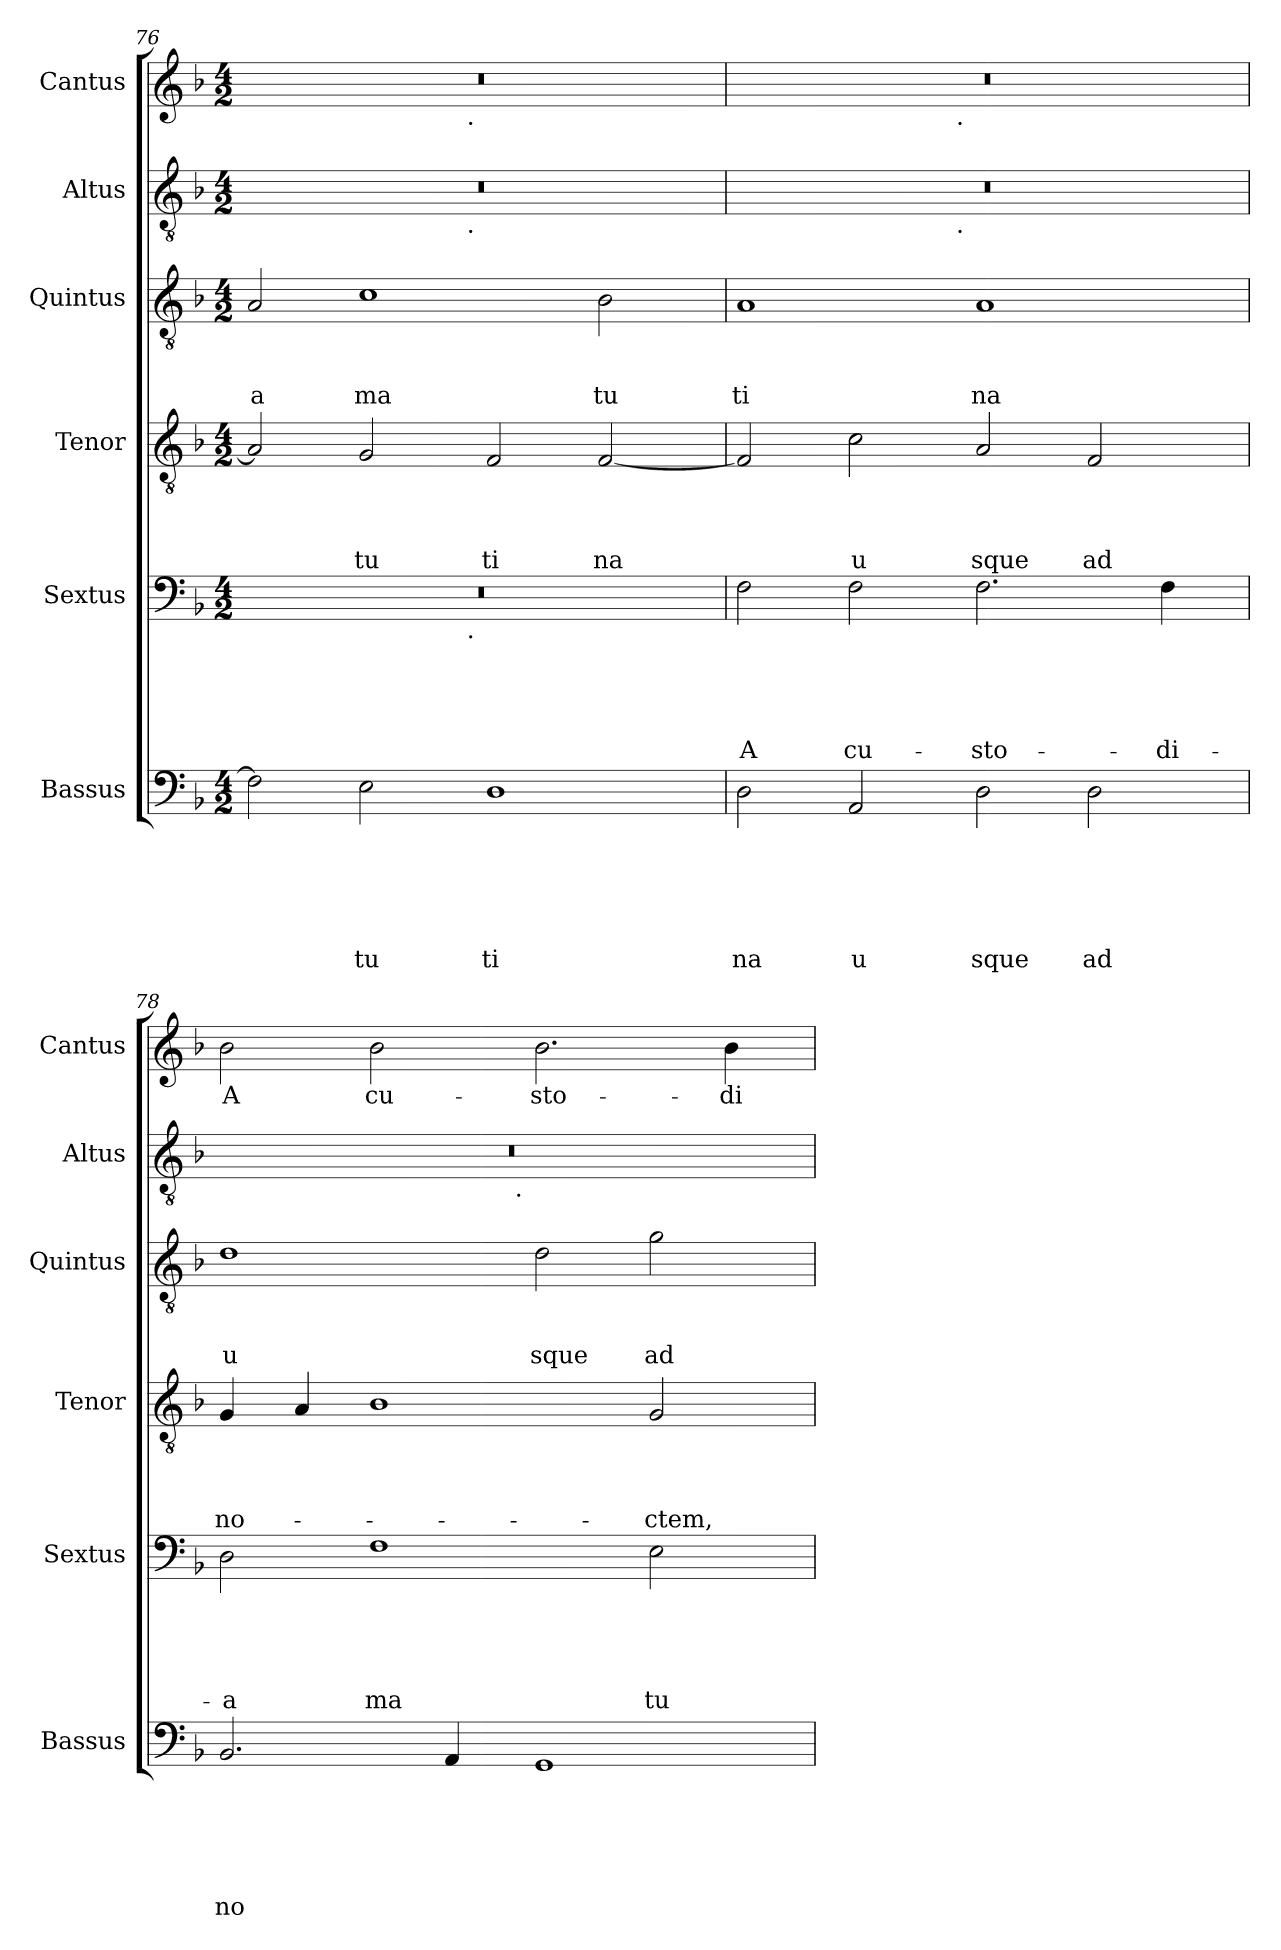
**kern	**text	**text	**text	**text	**text	**text	**kern	**text	**text	**text	**text	**text	**kern	**text	**text	**text	**text	**kern	**text	**text	**text	**kern	**kern	**text
*part6	*part6	*part6	*part6	*part6	*part6	*part6	*part5	*part5	*part5	*part5	*part5	*part5	*part4	*part4	*part4	*part4	*part4	*part3	*part3	*part3	*part3	*part2	*part1	*part1
*staff6	*staff6	*staff6	*staff6	*staff6	*staff6	*staff6	*staff5	*staff5	*staff5	*staff5	*staff5	*staff5	*staff4	*staff4	*staff4	*staff4	*staff4	*staff3	*staff3	*staff3	*staff3	*staff2	*staff1	*staff1
*I"Bassus	*	*	*	*	*	*	*I"Sextus	*	*	*	*	*	*I"Tenor	*	*	*	*	*I"Quintus	*	*	*	*I"Altus	*I"Cantus	*
*I'Bassus	*	*	*	*	*	*	*I'Sextus	*	*	*	*	*	*I'Tenor	*	*	*	*	*I'Quintus	*	*	*	*I'Altus	*I'Cantus	*
*clefF4	*	*	*	*	*	*	*clefF4	*	*	*	*	*	*clefGv2	*	*	*	*	*clefGv2	*	*	*	*clefGv2	*clefG2	*
*k[b-]	*	*	*	*	*	*	*k[b-]	*	*	*	*	*	*k[b-]	*	*	*	*	*k[b-]	*	*	*	*k[b-]	*k[b-]	*
*F:	*	*	*	*	*	*	*F:	*	*	*	*	*	*F:	*	*	*	*	*F:	*	*	*	*F:	*F:	*
*M4/2	*	*	*	*	*	*	*M4/2	*	*	*	*	*	*M4/2	*	*	*	*	*M4/2	*	*	*	*M4/2	*M4/2	*
=76	=76	=76	=76	=76	=76	=76	=76	=76	=76	=76	=76	=76	=76	=76	=76	=76	=76	=76	=76	=76	=76	=76	=76	=76
!	!	!	!	!	!	!	!	!	!	!	!	!	!	!	!	!	!	!	!	!	!LO:LY:b	!	!	!
*	*	*	*	*	*	*	*^	*	*	*	*	*	*	*	*	*	*	*	*	*	*	*^	*^	*
2F\]	.	.	.	.	.	.	0r	2ryy	.	.	.	.	.	2A/]	.	.	.	.	2A/	.	.	a	0r	2ryy	0r	2ryy	.
!	!	!	!	!	!	!LO:LY:b	!	!	!	!	!	!	!	!	!	!	!	!LO:LY:b	!	!	!	!LO:LY:b	!	!	!	!	!
2E\	.	.	.	.	.	tu	.	4...ryy	.	.	.	.	.	2G/	.	.	.	tu	1c	.	.	ma	.	4...ryy	.	4...ryy	.
!	!	!	!	!	!	!	!	!	!	!	!	!	!	!	!	!	!	!	!	!	!	!	!	!	!	!LO:TX:b:t=.	!
!	!	!	!	!	!	!	!	!	!	!	!	!	!	!	!	!	!	!	!	!	!	!	!	!LO:TX:b:t=.	!	!	!
!	!	!	!	!	!	!	!	!LO:TX:b:t=.	!	!	!	!	!	!	!	!	!	!	!	!	!	!	!	!	!	!	!
.	.	.	.	.	.	.	.	1ryy	.	.	.	.	.	.	.	.	.	.	.	.	.	.	.	1ryy	.	1ryy	.
!	!	!	!	!	!	!LO:LY:b	!	!	!	!	!	!	!	!	!	!	!	!LO:LY:b	!	!	!	!	!	!	!	!	!
1D	.	.	.	.	.	ti	.	.	.	.	.	.	.	2F/	.	.	.	ti	.	.	.	.	.	.	.	.	.
!	!	!	!	!	!	!	!	!	!	!	!	!	!	!	!	!	!	!LO:LY:b	!	!	!	!LO:LY:b	!	!	!	!	!
.	.	.	.	.	.	.	.	.	.	.	.	.	.	[<2F/	.	.	.	na	2B-\	.	.	tu	.	.	.	.	.
.	.	.	.	.	.	.	.	32ryy	.	.	.	.	.	.	.	.	.	.	.	.	.	.	.	32ryy	.	32ryy	.
=77	=77	=77	=77	=77	=77	=77	=77	=77	=77	=77	=77	=77	=77	=77	=77	=77	=77	=77	=77	=77	=77	=77	=77	=77	=77	=77	=77
!	!	!	!	!	!	!LO:LY:b	!	!	!	!	!	!	!LO:LY:b	!	!	!	!	!	!	!	!	!LO:LY:b	!	!	!	!	!
*	*	*	*	*	*	*	*v	*v	*	*	*	*	*	*	*	*	*	*	*	*	*	*	*	*	*	*	*
2D\	.	.	.	.	.	na	2F\	.	.	.	.	A	2F/]	.	.	.	.	1A	.	.	ti	0r	2ryy	0r	2ryy	.
!	!	!	!	!	!	!LO:LY:b	!	!	!	!	!	!LO:LY:b	!	!	!	!	!LO:LY:b	!	!	!	!	!	!	!	!	!
2AA/	.	.	.	.	.	u	2F\	.	.	.	.	cu-	2c\	.	.	.	u	.	.	.	.	.	4...ryy	.	4...ryy	.
!	!	!	!	!	!	!	!	!	!	!	!	!	!	!	!	!	!	!	!	!	!	!	!	!	!LO:TX:b:t=.	!
!	!	!	!	!	!	!	!	!	!	!	!	!	!	!	!	!	!	!	!	!	!	!	!LO:TX:b:t=.	!	!	!
.	.	.	.	.	.	.	.	.	.	.	.	.	.	.	.	.	.	.	.	.	.	.	1ryy	.	1ryy	.
!	!	!	!	!	!	!LO:LY:b	!	!	!	!	!	!LO:LY:b	!	!	!	!	!LO:LY:b	!	!	!	!LO:LY:b	!	!	!	!	!
2D\	.	.	.	.	.	sque	2.F\	.	.	.	.	-sto-	2A/	.	.	.	sque	1A	.	.	na	.	.	.	.	.
!	!	!	!	!	!	!LO:LY:b	!	!	!	!	!	!	!	!	!	!	!LO:LY:b	!	!	!	!	!	!	!	!	!
2D\	.	.	.	.	.	ad	.	.	.	.	.	.	2F/	.	.	.	ad	.	.	.	.	.	.	.	.	.
!	!	!	!	!	!	!	!	!	!	!	!	!LO:LY:b	!	!	!	!	!	!	!	!	!	!	!	!	!	!
.	.	.	.	.	.	.	4F\	.	.	.	.	-di-	.	.	.	.	.	.	.	.	.	.	.	.	.	.
.	.	.	.	.	.	.	.	.	.	.	.	.	.	.	.	.	.	.	.	.	.	.	32ryy	.	32ryy	.
!!LO:LB:g=z
=78	=78	=78	=78	=78	=78	=78	=78	=78	=78	=78	=78	=78	=78	=78	=78	=78	=78	=78	=78	=78	=78	=78	=78	=78	=78	=78
!	!	!	!	!	!	!LO:LY:b	!	!	!	!	!	!LO:LY:b	!	!	!	!	!LO:LY:b	!	!	!	!LO:LY:b	!	!	!	!	!LO:LY:b
*	*	*	*	*	*	*	*	*	*	*	*	*	*	*	*	*	*	*	*	*	*	*	*	*v	*v	*
2.BB-/	.	.	.	.	.	no	2D\	.	.	.	.	-a	4G/	.	.	.	no-	1d	.	.	u	0r	2ryy	2b-\	A
.	.	.	.	.	.	.	.	.	.	.	.	.	4A/	.	.	.	.	.	.	.	.	.	.	.	.
!	!	!	!	!	!	!	!	!	!	!	!	!LO:LY:b	!	!	!	!	!	!	!	!	!	!	!	!	!LO:LY:b
.	.	.	.	.	.	.	1F	.	.	.	.	ma	1B-	.	.	.	.	.	.	.	.	.	4...ryy	2b-\	cu-
4AA/	.	.	.	.	.	.	.	.	.	.	.	.	.	.	.	.	.	.	.	.	.	.	.	.	.
!	!	!	!	!	!	!	!	!	!	!	!	!	!	!	!	!	!	!	!	!	!	!	!LO:TX:b:t=.	!	!
.	.	.	.	.	.	.	.	.	.	.	.	.	.	.	.	.	.	.	.	.	.	.	1ryy	.	.
!	!	!	!	!	!	!	!	!	!	!	!	!	!	!	!	!	!	!	!	!	!LO:LY:b	!	!	!	!LO:LY:b
1GG	.	.	.	.	.	.	.	.	.	.	.	.	.	.	.	.	.	2d\	.	.	sque	.	.	2.b-\	-sto-
!	!	!	!	!	!	!	!	!	!	!	!	!LO:LY:b	!	!	!	!	!LO:LY:b	!	!	!	!LO:LY:b	!	!	!	!
.	.	.	.	.	.	.	2E\	.	.	.	.	tu	2G/	.	.	.	-ctem,	2g\	.	.	ad	.	.	.	.
!	!	!	!	!	!	!	!	!	!	!	!	!	!	!	!	!	!	!	!	!	!	!	!	!	!LO:LY:b
.	.	.	.	.	.	.	.	.	.	.	.	.	.	.	.	.	.	.	.	.	.	.	.	4b-\	-di-
.	.	.	.	.	.	.	.	.	.	.	.	.	.	.	.	.	.	.	.	.	.	.	32ryy	.	.
*	*	*	*	*	*	*	*	*	*	*	*	*	*	*	*	*	*	*	*	*	*	*v	*v	*	*
=	=	=	=	=	=	=	=	=	=	=	=	=	=	=	=	=	=	=	=	=	=	=	=	=
*-	*-	*-	*-	*-	*-	*-	*-	*-	*-	*-	*-	*-	*-	*-	*-	*-	*-	*-	*-	*-	*-	*-	*-	*-
